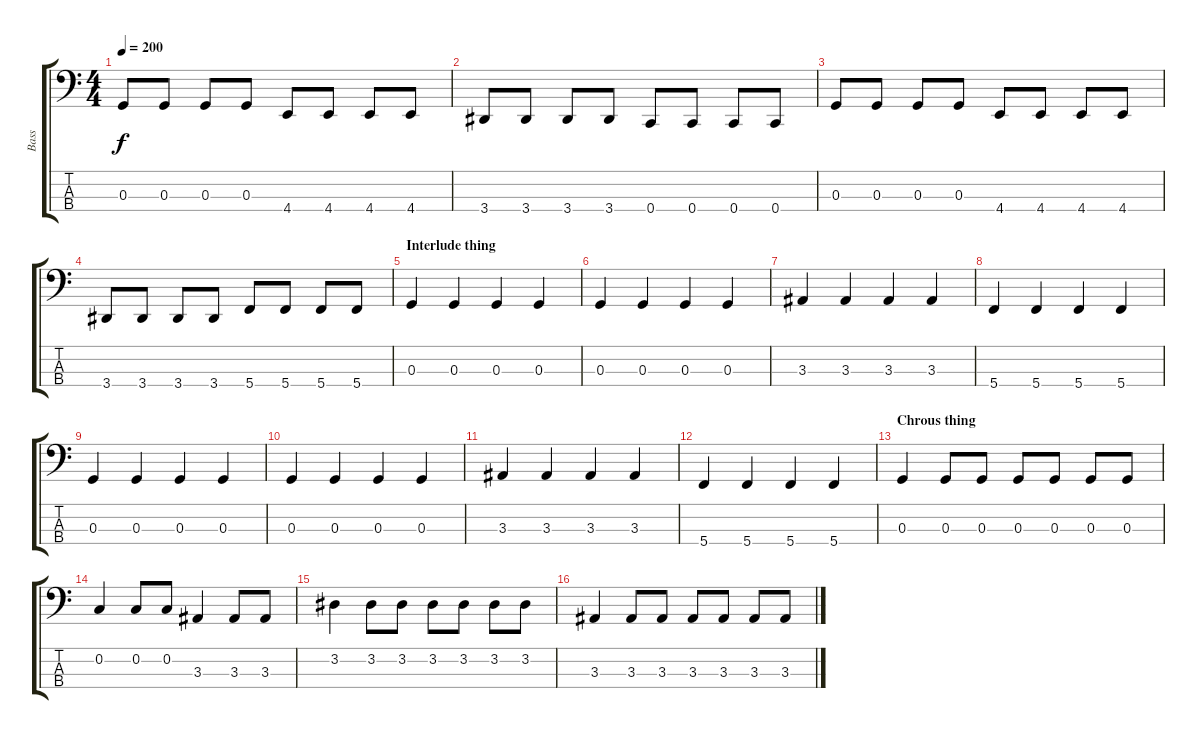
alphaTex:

\track ("Bass" "Bass") {instrument electricbassfinger}
\staff {score tabs}
\tuning (F2 C2 G1 C1) {hide}
\ts (4 4)
\tempo 200
\clef f4
\ks c
0.3.8{dy f} 0.3.8 0.3.8 0.3.8 4.4.8 4.4.8 4.4.8 4.4.8 |
3.4.8 3.4.8 3.4.8 3.4.8 0.4.8 0.4.8 0.4.8 0.4.8 |
0.3.8 0.3.8 0.3.8 0.3.8 4.4.8 4.4.8 4.4.8 4.4.8 |
3.4.8 3.4.8 3.4.8 3.4.8 5.4.8 5.4.8 5.4.8 5.4.8 |
\section ("" "Interlude thing")
0.3.4 0.3.4 0.3.4 0.3.4 |
0.3.4 0.3.4 0.3.4 0.3.4 |
3.3.4 3.3.4 3.3.4 3.3.4 |
5.4.4 5.4.4 5.4.4 5.4.4 |
0.3.4 0.3.4 0.3.4 0.3.4 |
0.3.4 0.3.4 0.3.4 0.3.4 |
3.3.4 3.3.4 3.3.4 3.3.4 |
5.4.4 5.4.4 5.4.4 5.4.4 |
\section ("" "Chrous thing")
0.3.4 0.3.8 0.3.8 0.3.8 0.3.8 0.3.8 0.3.8 |
0.2.4 0.2.8 0.2.8 3.3.4 3.3.8 3.3.8 |
3.2.4 3.2.8 3.2.8 3.2.8 3.2.8 3.2.8 3.2.8 |
3.3.4 3.3.8 3.3.8 3.3.8 3.3.8 3.3.8 3.3.8
